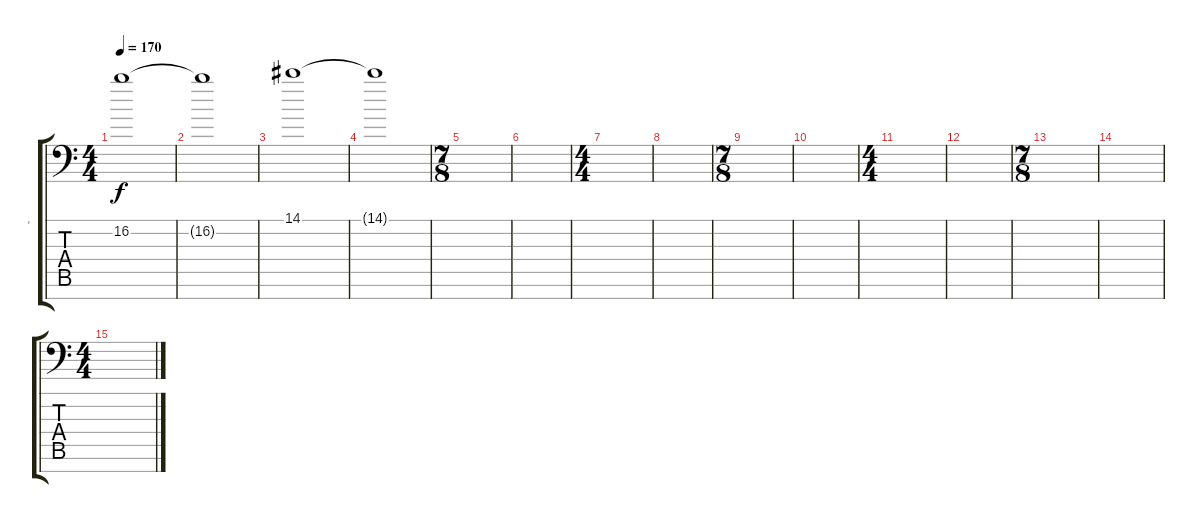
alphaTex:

\track ("-" "-") {instrument distortionguitar}
\staff {score tabs}
\tuning (B3 G3 D3 A2 E2 B1 E1) {hide}
\ts (4 4)
\tempo 170
\clef f4
\ks c
16.2.1{dy f} |
16.2{t}.1 |
14.1.1 |
14.1{t}.1 |
\ts (7 8)
|
|
\ts (4 4)
|
|
\ts (7 8)
|
|
\ts (4 4)
|
|
\ts (7 8)
|
|
\ts (4 4)
